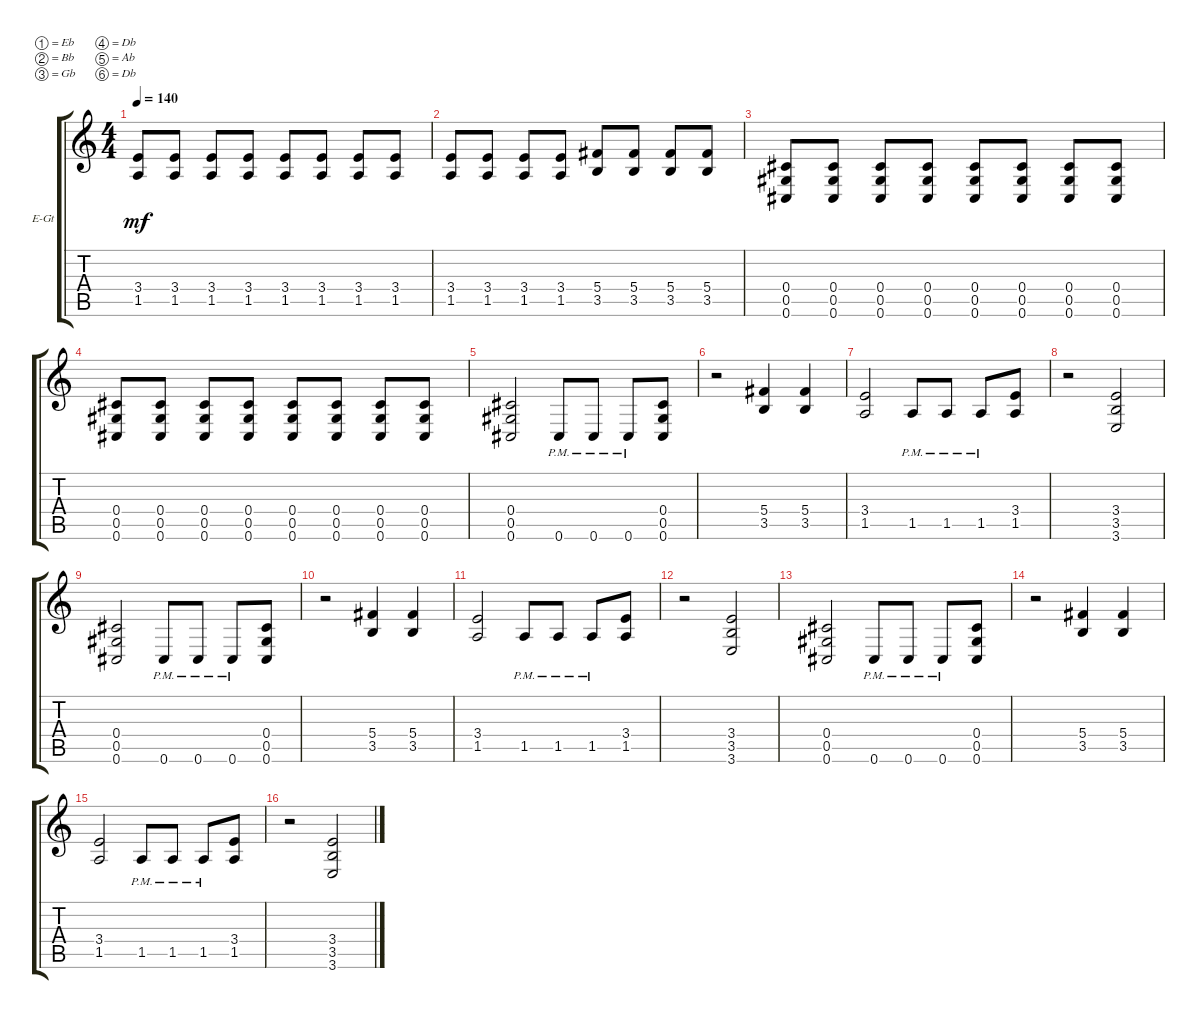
\defaultSystemsLayout 4
\bracketExtendMode groupsimilarinstruments
\firstSystemTrackNameOrientation horizontal
\otherSystemsTrackNameOrientation horizontal
\track ("Electric Guitar" "E-Gt") {instrument distortionguitar}
\staff {score tabs}
\tuning (Eb4 Bb3 Gb3 Db3 Ab2 Db2)
\ts (4 4)
\tempo 140
\clef g2
\ks c
(1.5 3.4).8{dy mf} (3.4 1.5).8 (1.5 3.4).8 (1.5 3.4).8 (1.5 3.4).8 (1.5 3.4).8 (1.5 3.4).8 (1.5 3.4).8 |
(1.5 3.4).8 (1.5 3.4).8 (1.5 3.4).8 (1.5 3.4).8 (3.5 5.4).8 (3.5 5.4).8 (3.5 5.4).8 (3.5 5.4).8 |
(0.6 0.5 0.4).8 (0.6 0.5 0.4).8 (0.6 0.5 0.4).8 (0.6 0.5 0.4).8 (0.6 0.5 0.4).8 (0.6 0.5 0.4).8 (0.6 0.5 0.4).8 (0.6 0.5 0.4).8 |
(0.6 0.5 0.4).8 (0.6 0.5 0.4).8 (0.6 0.5 0.4).8 (0.6 0.5 0.4).8 (0.6 0.5 0.4).8 (0.6 0.5 0.4).8 (0.6 0.5 0.4).8 (0.6 0.5 0.4).8 |
(0.6 0.5 0.4).2 0.6{pm}.8 0.6{pm}.8 0.6{pm}.8 (0.6 0.5 0.4).8 |
r.2 (3.5 5.4).4 (3.5 5.4).4 |
(3.4 1.5).2 1.5{pm}.8 1.5{pm}.8 1.5{pm}.8 (1.5 3.4).8 |
r.2 (3.6 3.5 3.4).2 |
(0.6 0.5 0.4).2 0.6{pm}.8 0.6{pm}.8 0.6{pm}.8 (0.6 0.5 0.4).8 |
r.2 (3.5 5.4).4 (3.5 5.4).4 |
(3.4 1.5).2 1.5{pm}.8 1.5{pm}.8 1.5{pm}.8 (1.5 3.4).8 |
r.2 (3.6 3.5 3.4).2 |
(0.6 0.5 0.4).2 0.6{pm}.8 0.6{pm}.8 0.6{pm}.8 (0.6 0.5 0.4).8 |
r.2 (3.5 5.4).4 (3.5 5.4).4 |
(3.4 1.5).2 1.5{pm}.8 1.5{pm}.8 1.5{pm}.8 (1.5 3.4).8 |
r.2 (3.6 3.5 3.4).2
